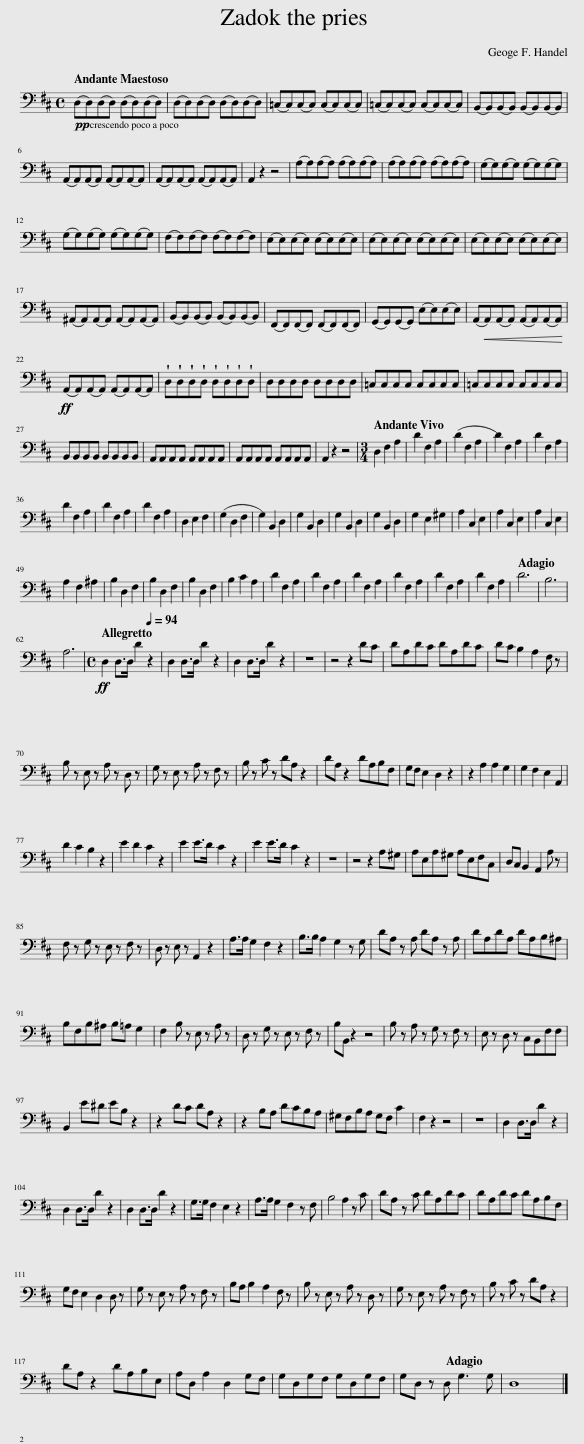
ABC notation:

X:1
L:1/8
M:4/4
I:linebreak $
K:D
V:1 bass
V:1
 (D,!pp!D,)(D,D,) (D,D,)(D,D,) | (D,D,)(D,D,) (D,D,)(D,D,) | (=C,C,)(C,C,) (C,C,)(C,C,) | (=C,C,)(C,C,) (C,C,)(C,C,) | (B,,B,,)(B,,B,,) (B,,B,,)(B,,B,,) |$ %5
 (A,,A,,)(A,,A,,) (A,,A,,)(A,,A,,) | (A,,A,,)(A,,A,,) (A,,A,,)(A,,A,,) | A,,2 z2 z4 | (A,A,)(A,A,) (A,A,)(A,A,) | (A,A,)(A,A,) (A,A,)(A,A,) | %10
 (G,G,)(G,G,) (G,G,)(G,G,) |$ (G,G,)(G,G,) (G,G,)(G,G,) | (F,F,)(F,F,) (F,F,)(F,F,) | (E,E,)(E,E,) (E,E,)(E,E,) | (E,E,)(E,E,) (E,E,)(E,E,) | %15
 (E,E,)(E,E,) (E,E,)(E,E,) |$ (^A,,A,,)(A,,A,,) (A,,A,,)(A,,A,,) | (B,,B,,)(B,,B,,) (B,,B,,)(B,,B,,) | (F,,F,,)(F,,F,,) (F,,F,,)(F,,F,,) | (G,,G,,)(G,,G,,) (E,E,)(E,E,) | %20
 (A,,!<(!A,,)(A,,A,,) (A,,A,,)(A,,A,,)!<)! |$!ff! (A,,A,,)(A,,A,,) (A,,A,,)(A,,A,,) | !wedge!D,!wedge!D,!wedge!D,!wedge!D, !wedge!D,!wedge!D,!wedge!D,!wedge!D, | D,D,D,D, D,D,D,D, | =C,C,C,C, C,C,C,C, | %25
 =C,C,C,C, C,C,C,C, |$ B,,B,,B,,B,, B,,B,,B,,B,, | A,,A,,A,,A,, A,,A,,A,,A,, | A,,A,,A,,A,, A,,A,,A,,A,, | A,,2 z2 z4 | %30
[M:3/4] D,2 F,2 A,2 | D2 F,2 A,2 | (D2 F,2 A,2 | D2) F,2 A,2 | D2 F,2 A,2 |$ %35
 D2 F,2 A,2 | D2 F,2 A,2 | D2 F,2 A,2 | D,2 E,2 F,2 | (G,2 D,2 F,2 | %40
 G,2) B,,2 D,2 | G,2 B,,2 D,2 | G,2 B,,2 D,2 | G,2 B,,2 D,2 | G,2 E,2 ^G,2 | %45
 A,2 C,2 E,2 | A,2 C,2 E,2 | A,2 C,2 E,2 |$ A,2 F,2 ^A,2 | B,2 D,2 F,2 | %50
 B,2 D,2 F,2 | B,2 D,2 F,2 | B,2 C2 A,2 | D2 F,2 A,2 | D2 F,2 A,2 | %55
 D2 F,2 A,2 | D2 F,2 A,2 | D2 F,2 A,2 | D2 F,2 A,2 | D6 | %60
 B,6 |$ A,6 |[M:4/4][Q:1/4=94]!ff! D,2 D,>D, D2 z2 | D,2 D,>D, D2 z2 | D,2 D,>D, D2 z2 | %65
 z8 | z4 z2 DC | DA,DC DA,DC | DC B,2 A,2 F, z |$ B, z E, z A, z D, z | %70
 G, z E, z A, z F, z | B, z C z DA, z2 | DA, z2 DA,B,F, | G,F, E,2 D,2 z2 | z2 A,2 A,2 G,2 | %75
 G,2 F,2 E,2 A,,2 |$ D2 C2 B,2 z2 | E2 D2 C2 z2 | E2 E>D C2 z2 | E2 E>D C2 z2 | %80
 z8 | z4 z2 A,^G, | A,E,A,^G, A,E,F,C, | D,C, B,,2 A,,2 A, z |$ F, z G, z E, z F, z | %85
 D, z E, z A,,2 z2 | A,>A, G,2 F,2 z2 | B,>B, A,2 G,2 z G, | DA, z A, DA, z A, | DA,DA, DA,B,^A, |$ %90
 B,F,B,^A, B,=A, G,2 | F,2 B, z E, z A, z | D, z G, z E, z F, z | B,B,, z2 z4 | B, z A, z G, z F, z | %95
 E, z D, z C,B,,F,F, |$ B,,2 E^D EB, z2 | z2 DC DA, z2 | z2 B,A, DCB,A, | ^G,F,B,A, G,F, C2 | %100
 F,2 z2 z4 | z8 | D,2 D,>D, D2 z2 |$ D,2 D,>D, D2 z2 | D,2 D,>D, D2 z2 | %105
 G,>G, F,2 E,2 z2 | A,>A, G,2 F,2 z F, | B,4 A,2 z C | DA, z C DA,DC | DA,DC DA,B,F, |$ %110
 G,F, E,2 D,2 D, z | G, z E, z A, z F, z | B,A, B,2 A,2 F, z | B, z E, z A, z D, z | G, z E, z A, z F, z | %115
 B, z C z DA, z2 |$ DA, z2 DA,B,E, | A,D, A,2 D,2 G,F, | G,D,G,F, G,D,G,F, | G,D, z D, G,3 G, | %120
 D,8 |] %121
